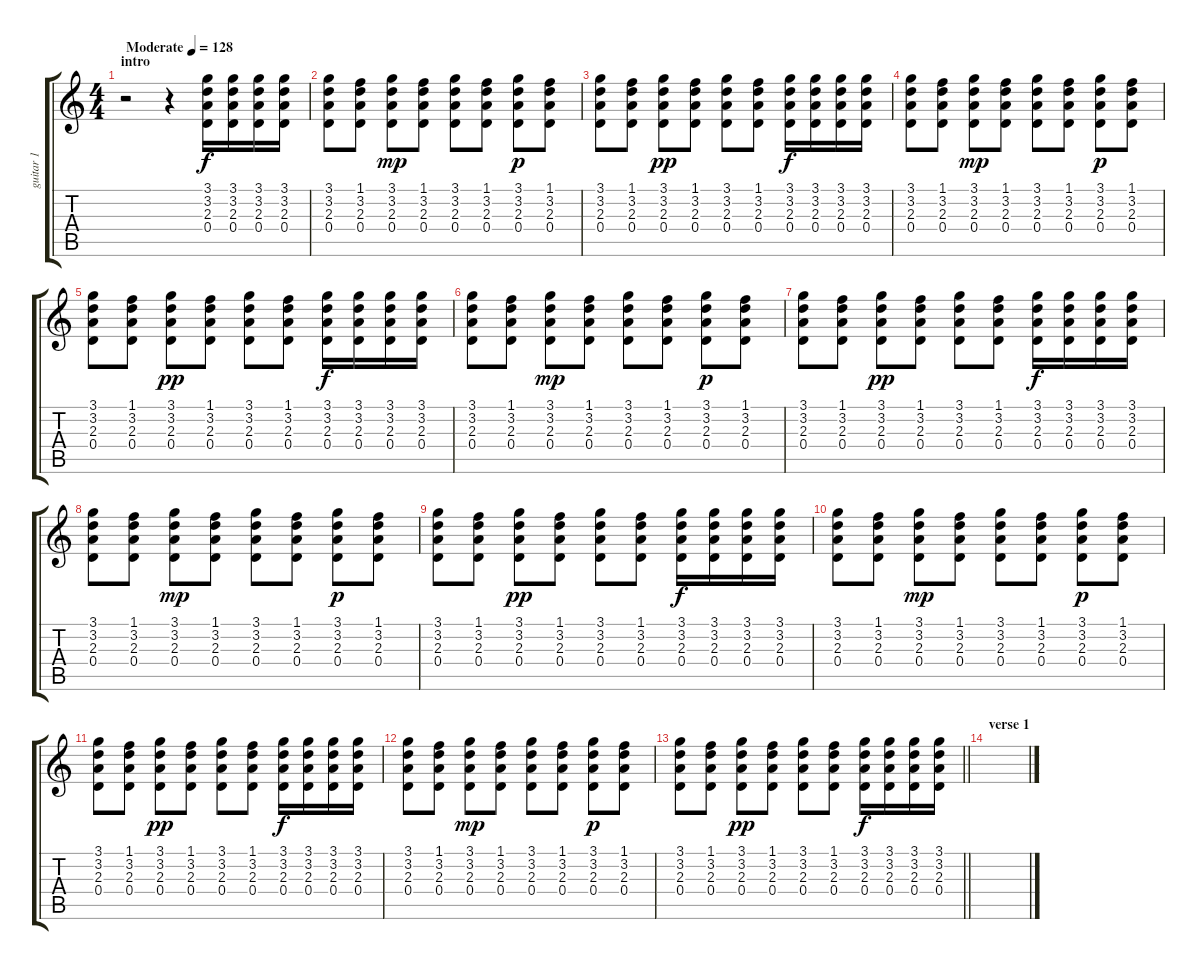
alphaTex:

\track ("guitar 1" "guitar 1") {instrument overdrivenguitar}
\staff {score tabs}
\tuning (E4 B3 G3 D3 A2 E2) {hide}
\ts (4 4)
\section ("" "intro")
\tempo (128 "Moderate")
\clef g2
\ks c
r.2{dy f instrument overdrivenguitar} r.4 (3.1 3.2 2.3 0.4).16 (3.1 3.2 2.3 0.4).16 (3.1 3.2 2.3 0.4).16 (3.1 3.2 2.3 0.4).16 |
(3.1 3.2 2.3 0.4).8 (1.1 3.2 2.3 0.4).8 (3.1 3.2 2.3 0.4).8{dy mp volume 1} (1.1 3.2 2.3 0.4).8 (3.1 3.2 2.3 0.4).8 (1.1 3.2 2.3 0.4).8 (3.1 3.2 2.3 0.4).8{dy p} (1.1 3.2 2.3 0.4).8 |
(3.1 3.2 2.3 0.4).8 (1.1 3.2 2.3 0.4).8 (3.1 3.2 2.3 0.4).8{dy pp} (1.1 3.2 2.3 0.4).8 (3.1 3.2 2.3 0.4).8 (1.1 3.2 2.3 0.4).8 (3.1 3.2 2.3 0.4).16{dy f volume 11} (3.1 3.2 2.3 0.4).16 (3.1 3.2 2.3 0.4).16 (3.1 3.2 2.3 0.4).16 |
(3.1 3.2 2.3 0.4).8 (1.1 3.2 2.3 0.4).8 (3.1 3.2 2.3 0.4).8{dy mp volume 1} (1.1 3.2 2.3 0.4).8 (3.1 3.2 2.3 0.4).8 (1.1 3.2 2.3 0.4).8 (3.1 3.2 2.3 0.4).8{dy p} (1.1 3.2 2.3 0.4).8 |
(3.1 3.2 2.3 0.4).8 (1.1 3.2 2.3 0.4).8 (3.1 3.2 2.3 0.4).8{dy pp} (1.1 3.2 2.3 0.4).8 (3.1 3.2 2.3 0.4).8 (1.1 3.2 2.3 0.4).8 (3.1 3.2 2.3 0.4).16{dy f volume 11} (3.1 3.2 2.3 0.4).16 (3.1 3.2 2.3 0.4).16 (3.1 3.2 2.3 0.4).16 |
(3.1 3.2 2.3 0.4).8 (1.1 3.2 2.3 0.4).8 (3.1 3.2 2.3 0.4).8{dy mp volume 1} (1.1 3.2 2.3 0.4).8 (3.1 3.2 2.3 0.4).8 (1.1 3.2 2.3 0.4).8 (3.1 3.2 2.3 0.4).8{dy p} (1.1 3.2 2.3 0.4).8 |
(3.1 3.2 2.3 0.4).8 (1.1 3.2 2.3 0.4).8 (3.1 3.2 2.3 0.4).8{dy pp} (1.1 3.2 2.3 0.4).8 (3.1 3.2 2.3 0.4).8 (1.1 3.2 2.3 0.4).8 (3.1 3.2 2.3 0.4).16{dy f volume 11} (3.1 3.2 2.3 0.4).16 (3.1 3.2 2.3 0.4).16 (3.1 3.2 2.3 0.4).16 |
(3.1 3.2 2.3 0.4).8 (1.1 3.2 2.3 0.4).8 (3.1 3.2 2.3 0.4).8{dy mp volume 1} (1.1 3.2 2.3 0.4).8 (3.1 3.2 2.3 0.4).8 (1.1 3.2 2.3 0.4).8 (3.1 3.2 2.3 0.4).8{dy p} (1.1 3.2 2.3 0.4).8 |
(3.1 3.2 2.3 0.4).8 (1.1 3.2 2.3 0.4).8 (3.1 3.2 2.3 0.4).8{dy pp} (1.1 3.2 2.3 0.4).8 (3.1 3.2 2.3 0.4).8 (1.1 3.2 2.3 0.4).8 (3.1 3.2 2.3 0.4).16{dy f volume 11} (3.1 3.2 2.3 0.4).16 (3.1 3.2 2.3 0.4).16 (3.1 3.2 2.3 0.4).16 |
(3.1 3.2 2.3 0.4).8 (1.1 3.2 2.3 0.4).8 (3.1 3.2 2.3 0.4).8{dy mp volume 1} (1.1 3.2 2.3 0.4).8 (3.1 3.2 2.3 0.4).8 (1.1 3.2 2.3 0.4).8 (3.1 3.2 2.3 0.4).8{dy p} (1.1 3.2 2.3 0.4).8 |
(3.1 3.2 2.3 0.4).8 (1.1 3.2 2.3 0.4).8 (3.1 3.2 2.3 0.4).8{dy pp} (1.1 3.2 2.3 0.4).8 (3.1 3.2 2.3 0.4).8 (1.1 3.2 2.3 0.4).8 (3.1 3.2 2.3 0.4).16{dy f volume 11} (3.1 3.2 2.3 0.4).16 (3.1 3.2 2.3 0.4).16 (3.1 3.2 2.3 0.4).16 |
(3.1 3.2 2.3 0.4).8 (1.1 3.2 2.3 0.4).8 (3.1 3.2 2.3 0.4).8{dy mp volume 0} (1.1 3.2 2.3 0.4).8 (3.1 3.2 2.3 0.4).8 (1.1 3.2 2.3 0.4).8 (3.1 3.2 2.3 0.4).8{dy p} (1.1 3.2 2.3 0.4).8 |
\barLineRight lightlight
(3.1 3.2 2.3 0.4).8 (1.1 3.2 2.3 0.4).8 (3.1 3.2 2.3 0.4).8{dy pp} (1.1 3.2 2.3 0.4).8 (3.1 3.2 2.3 0.4).8 (1.1 3.2 2.3 0.4).8 (3.1 3.2 2.3 0.4).16{dy f} (3.1 3.2 2.3 0.4).16 (3.1 3.2 2.3 0.4).16 (3.1 3.2 2.3 0.4).16 |
\section ("" "verse 1")
